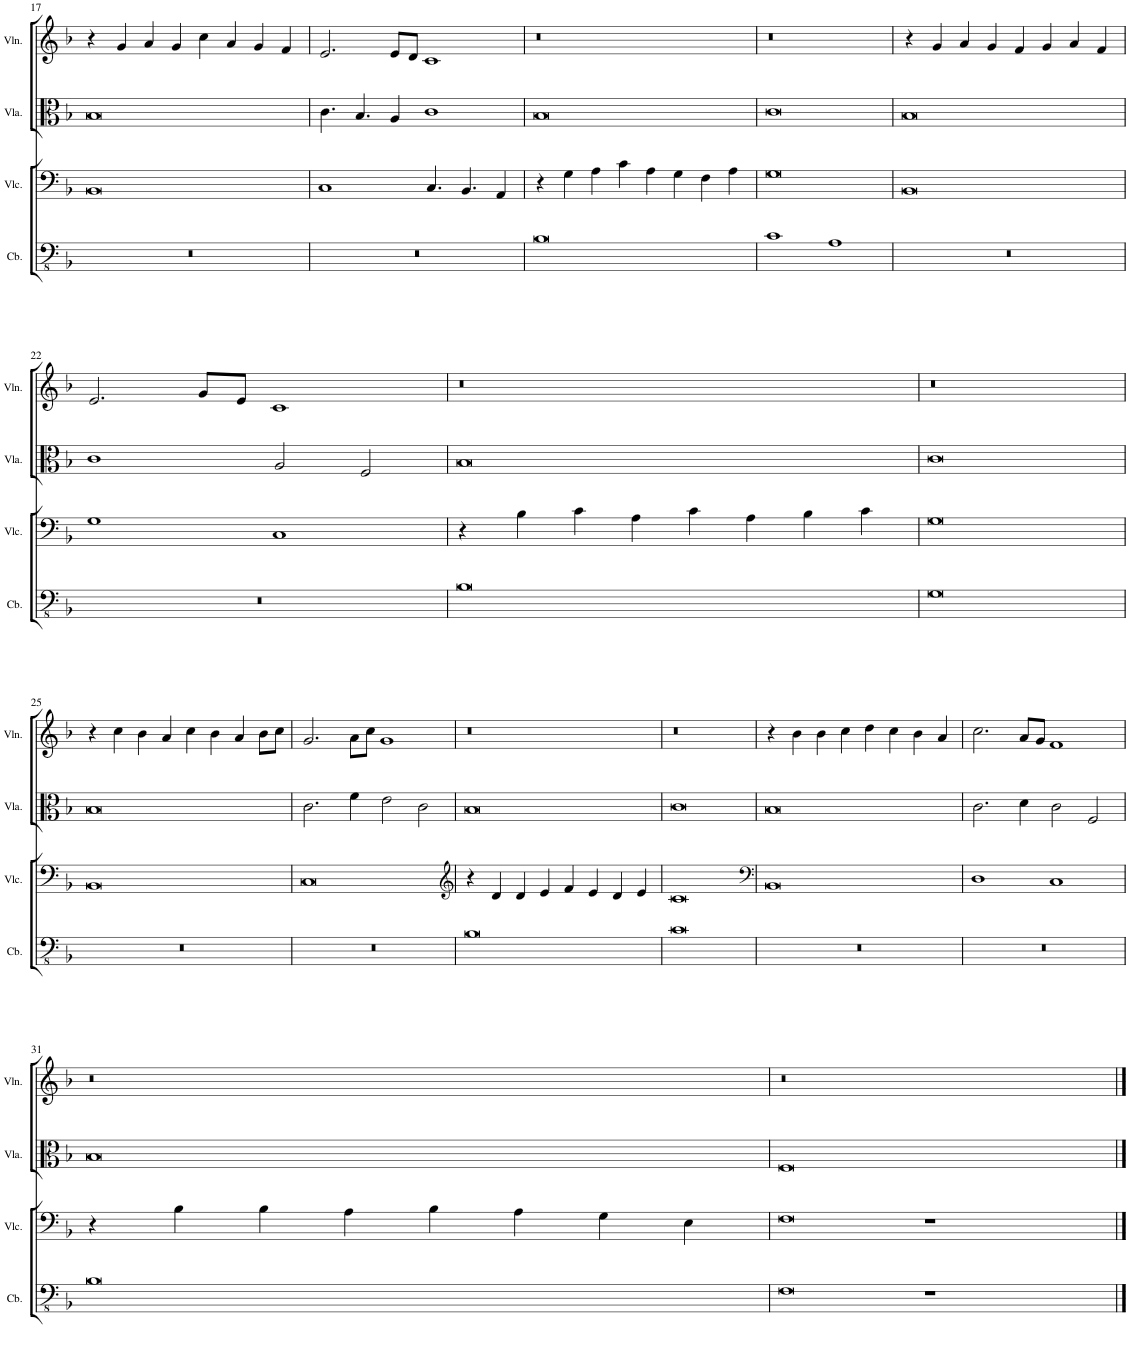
**kern	**kern	**kern	**kern
*part4	*part3	*part2	*part1
*staff4	*staff3	*staff2	*staff1
*I"Contrabass	*I"Violoncello	*I"Viola	*I"Violin
*I'Cb.	*I'Vlc.	*I'Vla.	*I'Vln.
!!LO:PB:g=z
*clefFv4	*clefF4	*clefC3	*clefG2
*Trd7c12	*	*	*
*k[b-]	*k[b-]	*k[b-]	*k[b-]
*M8/4	*M8/4	*M8/4	*M8/4
=17	=17	=17	=17
0r	0BB-	0B-	4r
.	.	.	4g/
.	.	.	4a/
.	.	.	4g/
.	.	.	4cc\
.	.	.	4a/
.	.	.	4g/
.	.	.	4f/
=18	=18	=18	=18
0r	1C	4.c\	2.e/
.	.	4.B-/	.
.	.	4A/	8e/L
.	.	.	8d/J
.	4.C/	1c	1c
.	4.BB-/	.	.
.	4AA/	.	.
=19	=19	=19	=19
0BB-	4r	0B-	0r
.	4G\	.	.
.	4A\	.	.
.	4c\	.	.
.	4A\	.	.
.	4G\	.	.
.	4F\	.	.
.	4A\	.	.
=20	=20	=20	=20
1C	0G	0c	0r
1AA	.	.	.
=21	=21	=21	=21
0r	0BB-	0B-	4r
.	.	.	4g/
.	.	.	4a/
.	.	.	4g/
.	.	.	4f/
.	.	.	4g/
.	.	.	4a/
.	.	.	4f/
!!LO:LB:g=z
=22	=22	=22	=22
0r	1G	1c	2.e/
.	.	.	8g/L
.	.	.	8e/J
.	1C	2A/	1c
.	.	2F/	.
=23	=23	=23	=23
0BB-	4r	0B-	0r
.	4B-\	.	.
.	4c\	.	.
.	4A\	.	.
.	4c\	.	.
.	4A\	.	.
.	4B-\	.	.
.	4c\	.	.
=24	=24	=24	=24
0GG	0G	0c	0r
!!LO:LB:g=z
=25	=25	=25	=25
0r	0BB-	0B-	4r
.	.	.	4cc\
.	.	.	4b-\
.	.	.	4a/
.	.	.	4cc\
.	.	.	4b-\
.	.	.	4a/
.	.	.	8b-\L
.	.	.	8cc\J
=26	=26	=26	=26
0r	0C	2.c\	2.g/
.	.	4f\	8a\L
.	.	.	8cc\J
.	.	2e\	1g
.	.	2c\	.
=27	=27	=27	=27
*	*clefG2	*	*
0BB-	4r	0B-	0r
.	4d/	.	.
.	4d/	.	.
.	4e/	.	.
.	4f/	.	.
.	4e/	.	.
.	4d/	.	.
.	4e/	.	.
=28	=28	=28	=28
0C	0c	0c	0r
=29	=29	=29	=29
*	*clefF4	*	*
0r	0BB-	0B-	4r
.	.	.	4b-\
.	.	.	4b-\
.	.	.	4cc\
.	.	.	4dd\
.	.	.	4cc\
.	.	.	4b-\
.	.	.	4a/
=30	=30	=30	=30
0r	1D	2.c\	2.cc\
.	.	4d\	8a/L
.	.	.	8g/J
.	1C	2c\	1f
.	.	2F/	.
!!LO:LB:g=z
=31	=31	=31	=31
0BB-	4r	0B-	0r
.	4B-\	.	.
.	4B-\	.	.
.	4A\	.	.
.	4B-\	.	.
.	4A\	.	.
.	4G\	.	.
.	4E\	.	.
=32	=32	=32	=32
0FF	0F	0F	0r
1r	1r	1ryy	1ryy
==	==	==	==
*-	*-	*-	*-
